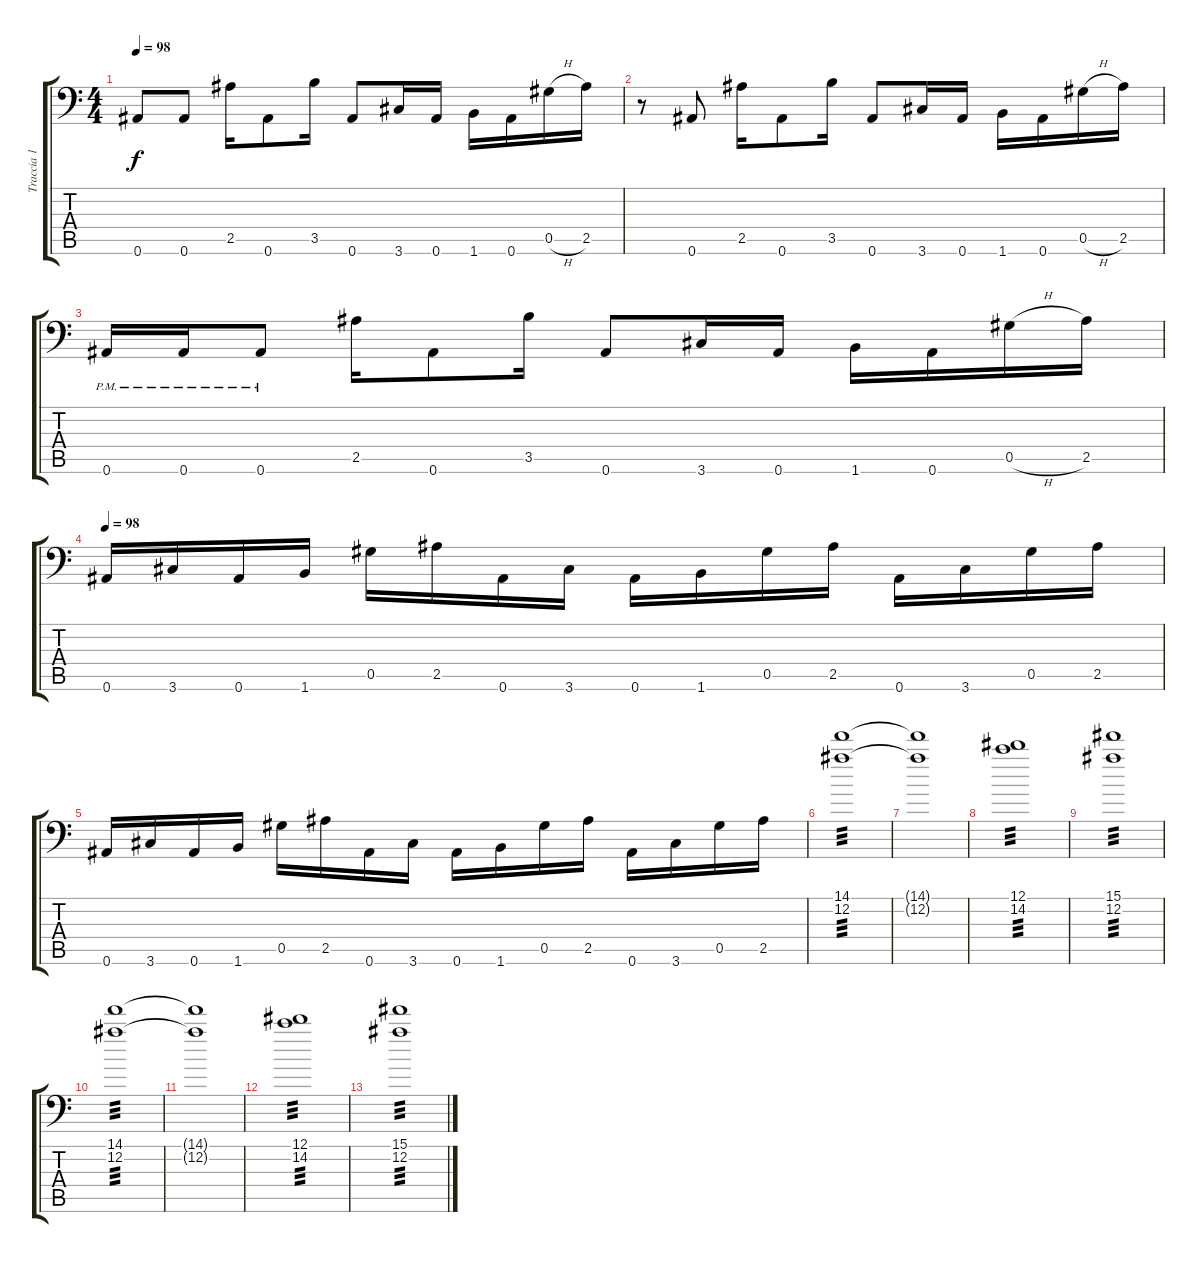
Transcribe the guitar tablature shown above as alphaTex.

\track ("Traccia 1" "Traccia 1") {instrument distortionguitar}
\staff {score tabs}
\tuning (Eb4 Bb3 Gb3 Db3 Ab2 Bb1) {hide}
\ts (4 4)
\tempo 98
\clef f4
\ks c
0.6.8{dy f} 0.6.8 2.5.16 0.6.8 3.5.16 0.6.8 3.6.16 0.6.16 1.6.16 0.6.16 0.5{h}.16 2.5.16 |
r.8 0.6.8 2.5.16 0.6.8 3.5.16 0.6.8 3.6.16 0.6.16 1.6.16 0.6.16 0.5{h}.16 2.5.16 |
0.6{pm}.16 0.6{pm}.16 0.6{pm}.8 2.5.16 0.6.8 3.5.16 0.6.8 3.6.16 0.6.16 1.6.16 0.6.16 0.5{h}.16 2.5.16 |
\tempo 98
0.6.16 3.6.16 0.6.16 1.6.16 0.5.16 2.5.16 0.6.16 3.6.16 0.6.16 1.6.16 0.5.16 2.5.16 0.6.16 3.6.16 0.5.16 2.5.16 |
0.6.16 3.6.16 0.6.16 1.6.16 0.5.16 2.5.16 0.6.16 3.6.16 0.6.16 1.6.16 0.5.16 2.5.16 0.6.16 3.6.16 0.5.16 2.5.16 |
(14.1 12.2).1{tp 3} |
(14.1{t} 12.2{t}).1 |
(12.1 14.2).1{tp 3} |
(15.1 12.2).1{tp 3} |
(14.1 12.2).1{tp 3} |
(14.1{t} 12.2{t}).1 |
(12.1 14.2).1{tp 3} |
(15.1 12.2).1{tp 3}
